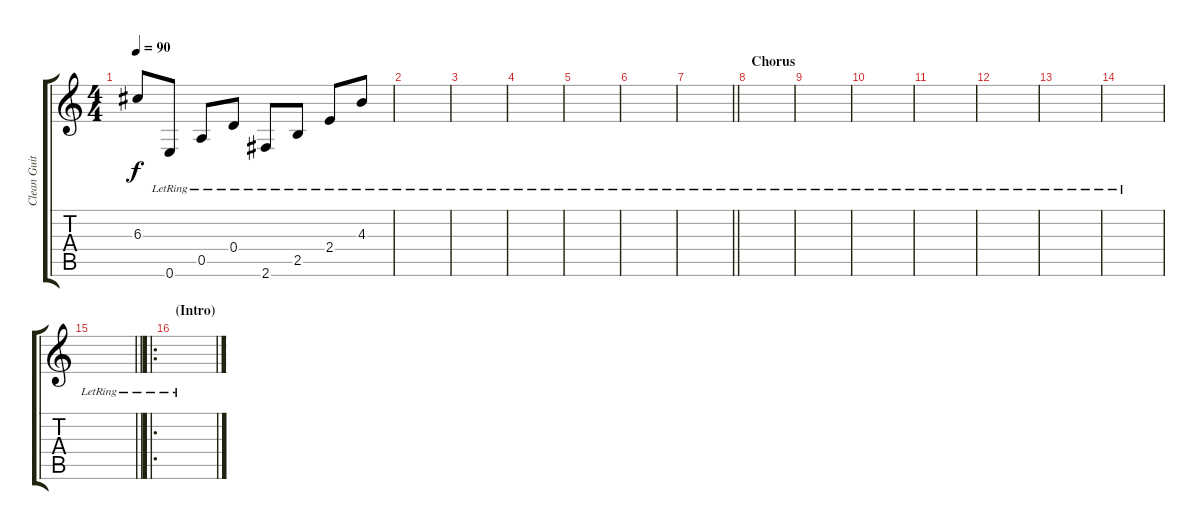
\track ("Clean Guitar" "Clean Guit") {instrument electricguitarclean}
\staff {score tabs}
\tuning (E4 B3 G3 D3 A2 E2) {hide}
\ts (4 4)
\tempo 90
\clef g2
\ks c
6.3{t}.8{dy f} 0.6{lr}.8 0.5{lr}.8 0.4{lr}.8 2.6{lr}.8 2.5{lr}.8 2.4{lr}.8 4.3{lr}.8 |
|
|
|
|
|
\barLineRight lightlight
|
\section ("" "Chorus")
|
|
|
|
|
|
|
\barLineRight lightlight
|
\ro
\section ("" "(Intro)")
